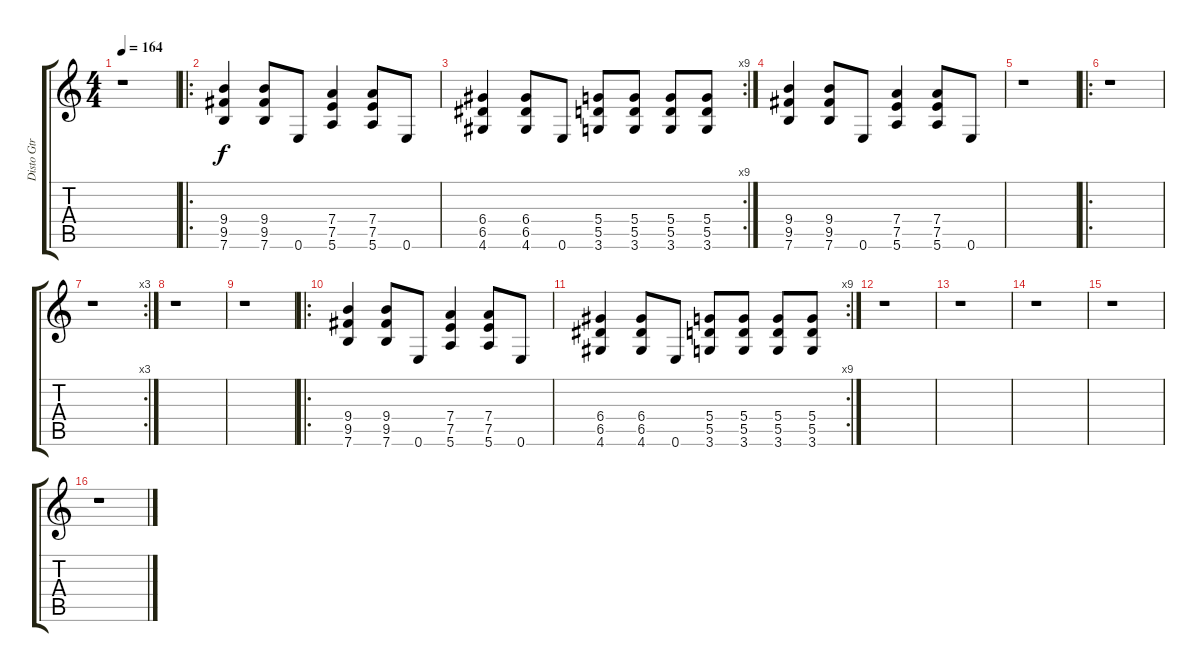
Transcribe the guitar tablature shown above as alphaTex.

\track ("Disto Gtr with PM" "Disto Gtr ") {instrument electricguitarmuted}
\staff {score tabs}
\tuning (E4 B3 G3 D3 A2 E2) {hide}
\ts (4 4)
\tempo 164
\clef g2
\ks c
r.1{dy f instrument electricguitarmuted} |
\ro
(9.4 9.5 7.6).4 (9.4 9.5 7.6).8 0.6.8 (7.4 7.5 5.6).4 (7.4 7.5 5.6).8 0.6.8 |
\rc 9
(6.4 6.5 4.6).4 (6.4 6.5 4.6).8 0.6.8 (5.4 5.5 3.6).8 (5.4 5.5 3.6).8 (5.4 5.5 3.6).8 (5.4 5.5 3.6).8 |
(9.4 9.5 7.6).4 (9.4 9.5 7.6).8 0.6.8 (7.4 7.5 5.6).4 (7.4 7.5 5.6).8 0.6.8 |
r.1 |
\ro
r.1 |
\rc 3
r.1 |
r.1 |
r.1 |
\ro
(9.4 9.5 7.6).4 (9.4 9.5 7.6).8 0.6.8 (7.4 7.5 5.6).4 (7.4 7.5 5.6).8 0.6.8 |
\rc 9
(6.4 6.5 4.6).4 (6.4 6.5 4.6).8 0.6.8 (5.4 5.5 3.6).8 (5.4 5.5 3.6).8 (5.4 5.5 3.6).8 (5.4 5.5 3.6).8 |
r.1 |
r.1 |
r.1 |
r.1 |
r.1
